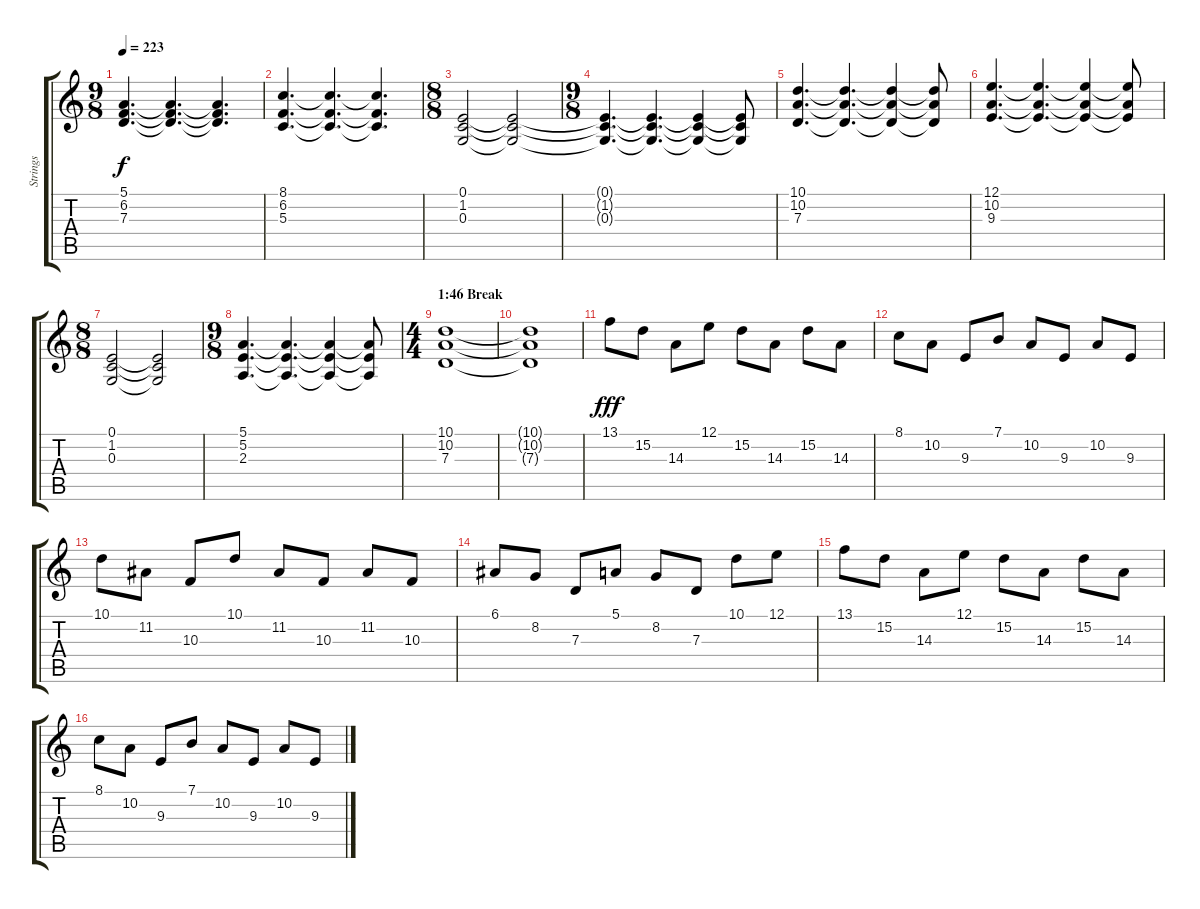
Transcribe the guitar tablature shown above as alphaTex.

\track ("Strings" "Strings") {instrument stringensemble1}
\staff {score tabs}
\tuning (E4 B3 G3 D3 A2 E2) {hide}
\ts (9 8)
\tempo 223
\clef g2
\ks c
(5.1 6.2 7.3).4{d dy f} (5.1{t} 6.2{t} 7.3{t}).4{d} (5.1{t} 6.2{t} 7.3{t}).4{d} |
(8.1 6.2 5.3).4{d} (8.1{t} 6.2{t} 5.3{t}).4{d} (8.1{t} 6.2{t} 5.3{t}).4{d} |
\ts (8 8)
(0.1 1.2 0.3).2 (0.1{t} 1.2{t} 0.3{t}).2 |
\ts (9 8)
(0.1{t} 1.2{t} 0.3{t}).4{d} (0.1{t} 1.2{t} 0.3{t}).4{d} (0.1{t} 1.2{t} 0.3{t}).4 (0.1{t} 1.2{t} 0.3{t}).8 |
(10.1 10.2 7.3).4{d} (10.1{t} 10.2{t} 7.3{t}).4{d} (10.1{t} 10.2{t} 7.3{t}).4 (10.1{t} 10.2{t} 7.3{t}).8 |
(12.1 10.2 9.3).4{d} (12.1{t} 10.2{t} 9.3{t}).4{d} (12.1{t} 10.2{t} 9.3{t}).4 (12.1{t} 10.2{t} 9.3{t}).8 |
\ts (8 8)
(0.1 1.2 0.3).2 (0.1{t} 1.2{t} 0.3{t}).2 |
\ts (9 8)
(5.1 5.2 2.3).4{d} (5.1{t} 5.2{t} 2.3{t}).4{d} (5.1{t} 5.2{t} 2.3{t}).4 (5.1{t} 5.2{t} 2.3{t}).8 |
\ts (4 4)
\section ("" "1:46 Break")
(10.1 10.2 7.3).1 |
(10.1{t} 10.2{t} 7.3{t}).1 |
13.1.8{dy fff} 15.2.8 14.3.8 12.1.8 15.2.8 14.3.8 15.2.8 14.3.8 |
8.1.8 10.2.8 9.3.8 7.1.8 10.2.8 9.3.8 10.2.8 9.3.8 |
10.1.8 11.2.8 10.3.8 10.1.8 11.2.8 10.3.8 11.2.8 10.3.8 |
6.1.8 8.2.8 7.3.8 5.1.8 8.2.8 7.3.8 10.1.8 12.1.8 |
13.1.8 15.2.8 14.3.8 12.1.8 15.2.8 14.3.8 15.2.8 14.3.8 |
8.1.8 10.2.8 9.3.8 7.1.8 10.2.8 9.3.8 10.2.8 9.3.8
